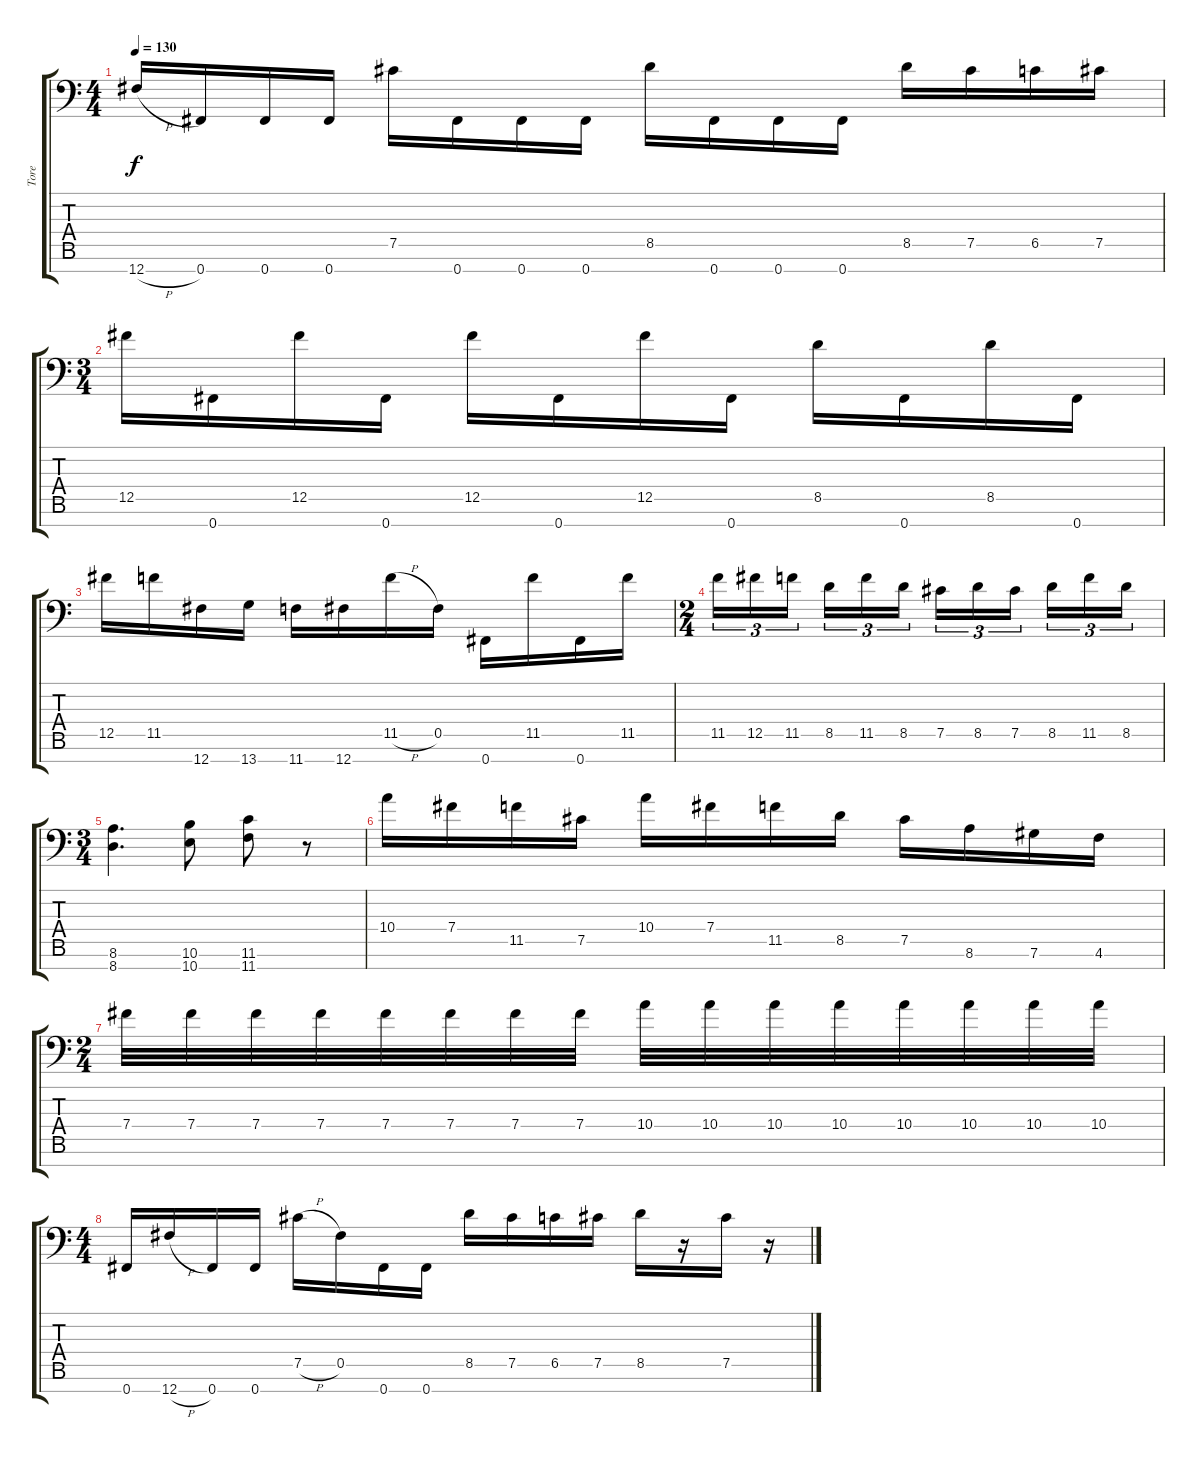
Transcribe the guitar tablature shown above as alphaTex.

\track ("Tore" "Tore") {instrument distortionguitar}
\staff {score tabs}
\tuning (Db4 Ab3 E3 B2 Gb2 Db2 Gb1) {hide}
\ts (4 4)
\tempo 130
\clef f4
\ks c
12.7{h}.16{dy f} 0.7.16 0.7.16 0.7.16 7.5.16 0.7.16 0.7.16 0.7.16 8.5.16 0.7.16 0.7.16 0.7.16 8.5.16 7.5.16 6.5.16 7.5.16 |
\ts (3 4)
12.5.16 0.7.16 12.5.16 0.7.16 12.5.16 0.7.16 12.5.16 0.7.16 8.5.16 0.7.16 8.5.16 0.7.16 |
12.5.16 11.5.16 12.7.16 13.7.16 11.7.16 12.7.16 11.5{h}.16 0.5.16 0.7.16 11.5.16 0.7.16 11.5.16 |
\ts (2 4)
11.5.16{tu (3 2)} 12.5.16{tu (3 2)} 11.5.16{tu (3 2) beam splitsecondary} 8.5.16{tu (3 2)} 11.5.16{tu (3 2)} 8.5.16{tu (3 2)} 7.5.16{tu (3 2)} 8.5.16{tu (3 2)} 7.5.16{tu (3 2) beam splitsecondary} 8.5.16{tu (3 2)} 11.5.16{tu (3 2)} 8.5.16{tu (3 2)} |
\ts (3 4)
(8.6 8.7).4{d} (10.6 10.7).8 (11.6 11.7).8 r.8 |
10.4.16 7.4.16 11.5.16 7.5.16 10.4.16 7.4.16 11.5.16 8.5.16 7.5.16 8.6.16 7.6.16 4.6.16 |
\ts (2 4)
7.4.32 7.4.32 7.4.32 7.4.32 7.4.32 7.4.32 7.4.32 7.4.32 10.4.32 10.4.32 10.4.32 10.4.32 10.4.32 10.4.32 10.4.32 10.4.32 |
\ts (4 4)
0.7.16 12.7{h}.16 0.7.16 0.7.16 7.5{h}.16 0.5.16 0.7.16 0.7.16 8.5.16 7.5.16 6.5.16 7.5.16 8.5.16 r.16 7.5.16 r.16
